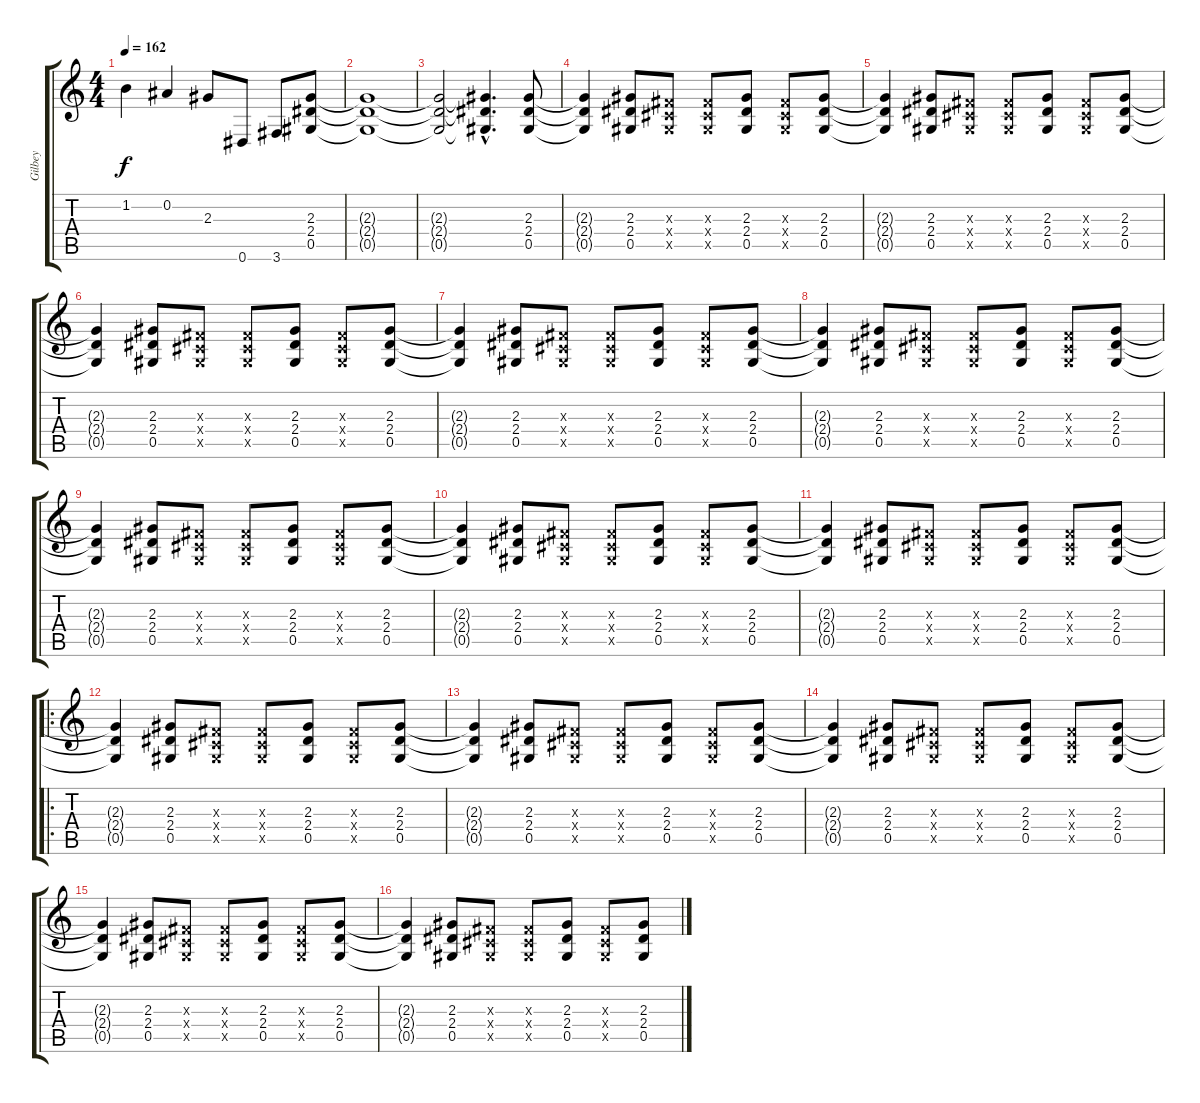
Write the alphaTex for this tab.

\track ("Gilbey" "Gilbey") {instrument overdrivenguitar}
\staff {score tabs}
\tuning (Eb4 Bb3 Gb3 Db3 Ab2 Eb2) {hide}
\ts (4 4)
\tempo 162
\clef g2
\ks c
1.2.4{dy f} 0.2.4 2.3.8 0.6.8 3.6.8 (2.3 2.4 0.5).8 |
(2.3{t} 2.4{t} 0.5{t}).1 |
(2.3{t} 2.4{t} 0.5{t}).2 (2.3{hac t} 2.4{hac t} 0.5{hac t}).4{d} (2.3 2.4 0.5).8 |
(2.3{t} 2.4{t} 0.5{t}).4 (2.3 2.4 0.5).8 (0.3{x} 0.4{x} 0.5{x}).8 (0.3{x} 0.4{x} 0.5{x}).8 (2.3 2.4 0.5).8 (0.3{x} 0.4{x} 0.5{x}).8 (2.3 2.4 0.5).8 |
(2.3{t} 2.4{t} 0.5{t}).4 (2.3 2.4 0.5).8 (0.3{x} 0.4{x} 0.5{x}).8 (0.3{x} 0.4{x} 0.5{x}).8 (2.3 2.4 0.5).8 (0.3{x} 0.4{x} 0.5{x}).8 (2.3 2.4 0.5).8 |
(2.3{t} 2.4{t} 0.5{t}).4 (2.3 2.4 0.5).8 (0.3{x} 0.4{x} 0.5{x}).8 (0.3{x} 0.4{x} 0.5{x}).8 (2.3 2.4 0.5).8 (0.3{x} 0.4{x} 0.5{x}).8 (2.3 2.4 0.5).8 |
(2.3{t} 2.4{t} 0.5{t}).4 (2.3 2.4 0.5).8 (0.3{x} 0.4{x} 0.5{x}).8 (0.3{x} 0.4{x} 0.5{x}).8 (2.3 2.4 0.5).8 (0.3{x} 0.4{x} 0.5{x}).8 (2.3 2.4 0.5).8 |
(2.3{t} 2.4{t} 0.5{t}).4 (2.3 2.4 0.5).8 (0.3{x} 0.4{x} 0.5{x}).8 (0.3{x} 0.4{x} 0.5{x}).8 (2.3 2.4 0.5).8 (0.3{x} 0.4{x} 0.5{x}).8 (2.3 2.4 0.5).8 |
(2.3{t} 2.4{t} 0.5{t}).4 (2.3 2.4 0.5).8 (0.3{x} 0.4{x} 0.5{x}).8 (0.3{x} 0.4{x} 0.5{x}).8 (2.3 2.4 0.5).8 (0.3{x} 0.4{x} 0.5{x}).8 (2.3 2.4 0.5).8 |
(2.3{t} 2.4{t} 0.5{t}).4 (2.3 2.4 0.5).8 (0.3{x} 0.4{x} 0.5{x}).8 (0.3{x} 0.4{x} 0.5{x}).8 (2.3 2.4 0.5).8 (0.3{x} 0.4{x} 0.5{x}).8 (2.3 2.4 0.5).8 |
(2.3{t} 2.4{t} 0.5{t}).4 (2.3 2.4 0.5).8 (0.3{x} 0.4{x} 0.5{x}).8 (0.3{x} 0.4{x} 0.5{x}).8 (2.3 2.4 0.5).8 (0.3{x} 0.4{x} 0.5{x}).8 (2.3 2.4 0.5).8 |
\ro
(2.3{t} 2.4{t} 0.5{t}).4 (2.3 2.4 0.5).8 (0.3{x} 0.4{x} 0.5{x}).8 (0.3{x} 0.4{x} 0.5{x}).8 (2.3 2.4 0.5).8 (0.3{x} 0.4{x} 0.5{x}).8 (2.3 2.4 0.5).8 |
(2.3{t} 2.4{t} 0.5{t}).4 (2.3 2.4 0.5).8 (0.3{x} 0.4{x} 0.5{x}).8 (0.3{x} 0.4{x} 0.5{x}).8 (2.3 2.4 0.5).8 (0.3{x} 0.4{x} 0.5{x}).8 (2.3 2.4 0.5).8 |
(2.3{t} 2.4{t} 0.5{t}).4 (2.3 2.4 0.5).8 (0.3{x} 0.4{x} 0.5{x}).8 (0.3{x} 0.4{x} 0.5{x}).8 (2.3 2.4 0.5).8 (0.3{x} 0.4{x} 0.5{x}).8 (2.3 2.4 0.5).8 |
(2.3{t} 2.4{t} 0.5{t}).4 (2.3 2.4 0.5).8 (0.3{x} 0.4{x} 0.5{x}).8 (0.3{x} 0.4{x} 0.5{x}).8 (2.3 2.4 0.5).8 (0.3{x} 0.4{x} 0.5{x}).8 (2.3 2.4 0.5).8 |
(2.3{t} 2.4{t} 0.5{t}).4 (2.3 2.4 0.5).8 (0.3{x} 0.4{x} 0.5{x}).8 (0.3{x} 0.4{x} 0.5{x}).8 (2.3 2.4 0.5).8 (0.3{x} 0.4{x} 0.5{x}).8 (2.3 2.4 0.5).8
